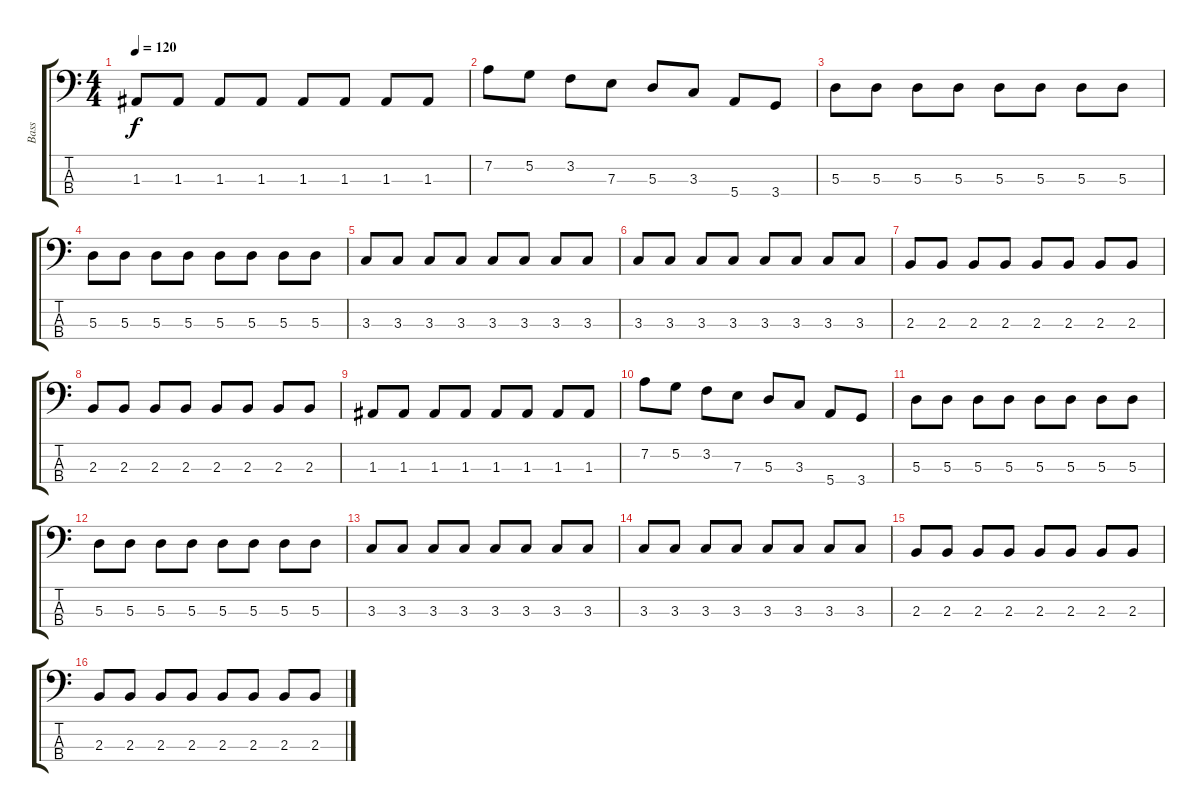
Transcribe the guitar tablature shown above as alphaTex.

\track ("Bass" "Bass") {instrument electricbassfinger}
\staff {score tabs}
\tuning (G2 D2 A1 E1) {hide}
\ts (4 4)
\tempo 120
\clef f4
\ks c
1.3.8{dy f} 1.3.8 1.3.8 1.3.8 1.3.8 1.3.8 1.3.8 1.3.8 |
7.2.8 5.2.8 3.2.8 7.3.8 5.3.8 3.3.8 5.4.8 3.4.8 |
5.3.8 5.3.8 5.3.8 5.3.8 5.3.8 5.3.8 5.3.8 5.3.8 |
5.3.8 5.3.8 5.3.8 5.3.8 5.3.8 5.3.8 5.3.8 5.3.8 |
3.3.8 3.3.8 3.3.8 3.3.8 3.3.8 3.3.8 3.3.8 3.3.8 |
3.3.8 3.3.8 3.3.8 3.3.8 3.3.8 3.3.8 3.3.8 3.3.8 |
2.3.8 2.3.8 2.3.8 2.3.8 2.3.8 2.3.8 2.3.8 2.3.8 |
2.3.8 2.3.8 2.3.8 2.3.8 2.3.8 2.3.8 2.3.8 2.3.8 |
1.3.8 1.3.8 1.3.8 1.3.8 1.3.8 1.3.8 1.3.8 1.3.8 |
7.2.8 5.2.8 3.2.8 7.3.8 5.3.8 3.3.8 5.4.8 3.4.8 |
5.3.8 5.3.8 5.3.8 5.3.8 5.3.8 5.3.8 5.3.8 5.3.8 |
5.3.8 5.3.8 5.3.8 5.3.8 5.3.8 5.3.8 5.3.8 5.3.8 |
3.3.8 3.3.8 3.3.8 3.3.8 3.3.8 3.3.8 3.3.8 3.3.8 |
3.3.8 3.3.8 3.3.8 3.3.8 3.3.8 3.3.8 3.3.8 3.3.8 |
2.3.8 2.3.8 2.3.8 2.3.8 2.3.8 2.3.8 2.3.8 2.3.8 |
2.3.8 2.3.8 2.3.8 2.3.8 2.3.8 2.3.8 2.3.8 2.3.8
